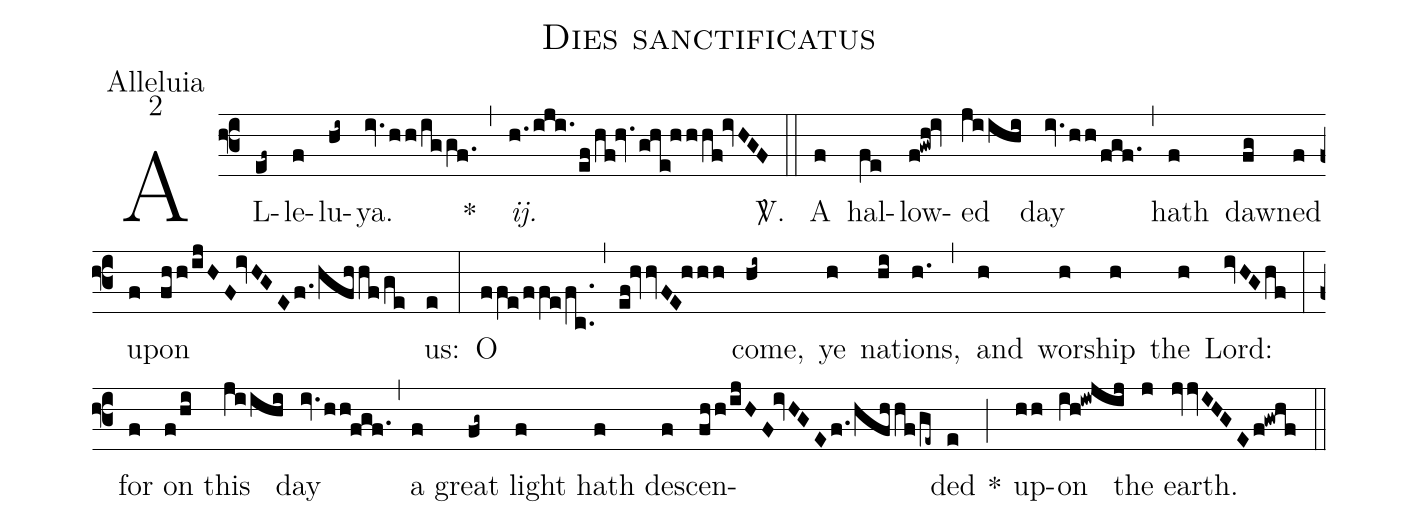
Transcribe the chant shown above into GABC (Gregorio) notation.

name:Dies sanctificatus;
office-part:Alleluia;
mode:2;
%%
(f3) AL(ef~)le(f)lu(hi~)ya.(iv./hh/iggf.1) *(,) <i>ij.</i>(h.1/iji./ef/hf!hv.1ghe!hhhf!ivHGF) <sp>V/</sp>.(::) A(f) hal(fe)low(f!gwh!iv)ed(jiihi) day(iv./hh/fgf.1) (,) hath(f) daw(fg)ned(f) up(f)on(fhh/ijHF!ivHGE/f.1/hfhhf/ge) us:(e) (:) O(ffe/ffe/fc..) (,) (ef!hvvFE!hhh) come,(hi~) ye(h) na(hi)tions,(h.) (,) and(h) wor(h)ship(h) the(h) Lord:(ivHG/hf) (:) for(f) on(f/hi) this(jiihi) day(iv.hh!fgf.1) (,) a(f) great(fg~) light(f) hath(f) de(f)scen(fhh/ijHF!ivHGEf.1/hfhhf/ge~)ded(e) *(;) up(hh)on(ih!iwjij) the(j) earth.(jvvIHGE/f!gwhf) (::)
